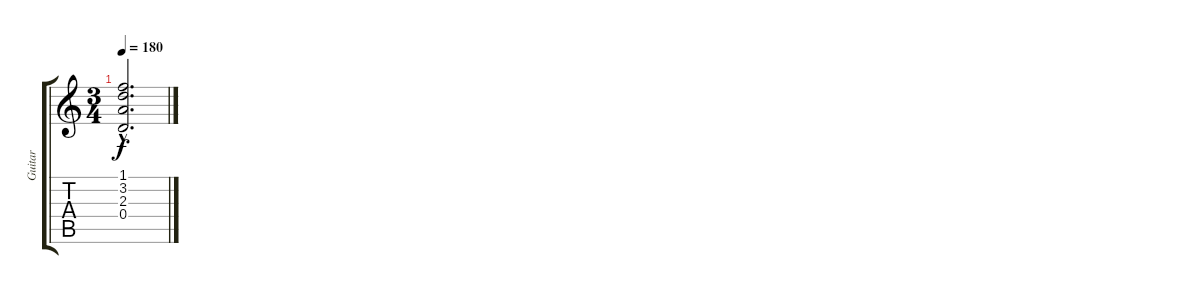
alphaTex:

\track ("Guitar" "Guitar") {instrument acousticguitarnylon}
\staff {score tabs}
\tuning (E4 B3 G3 D3 A2 E2) {hide}
\ts (3 4)
\tempo 180
\clef g2
\ks c
(1.1{hac t} 3.2{hac t} 2.3{hac t} 0.4{hac t}).2{d dy f}
